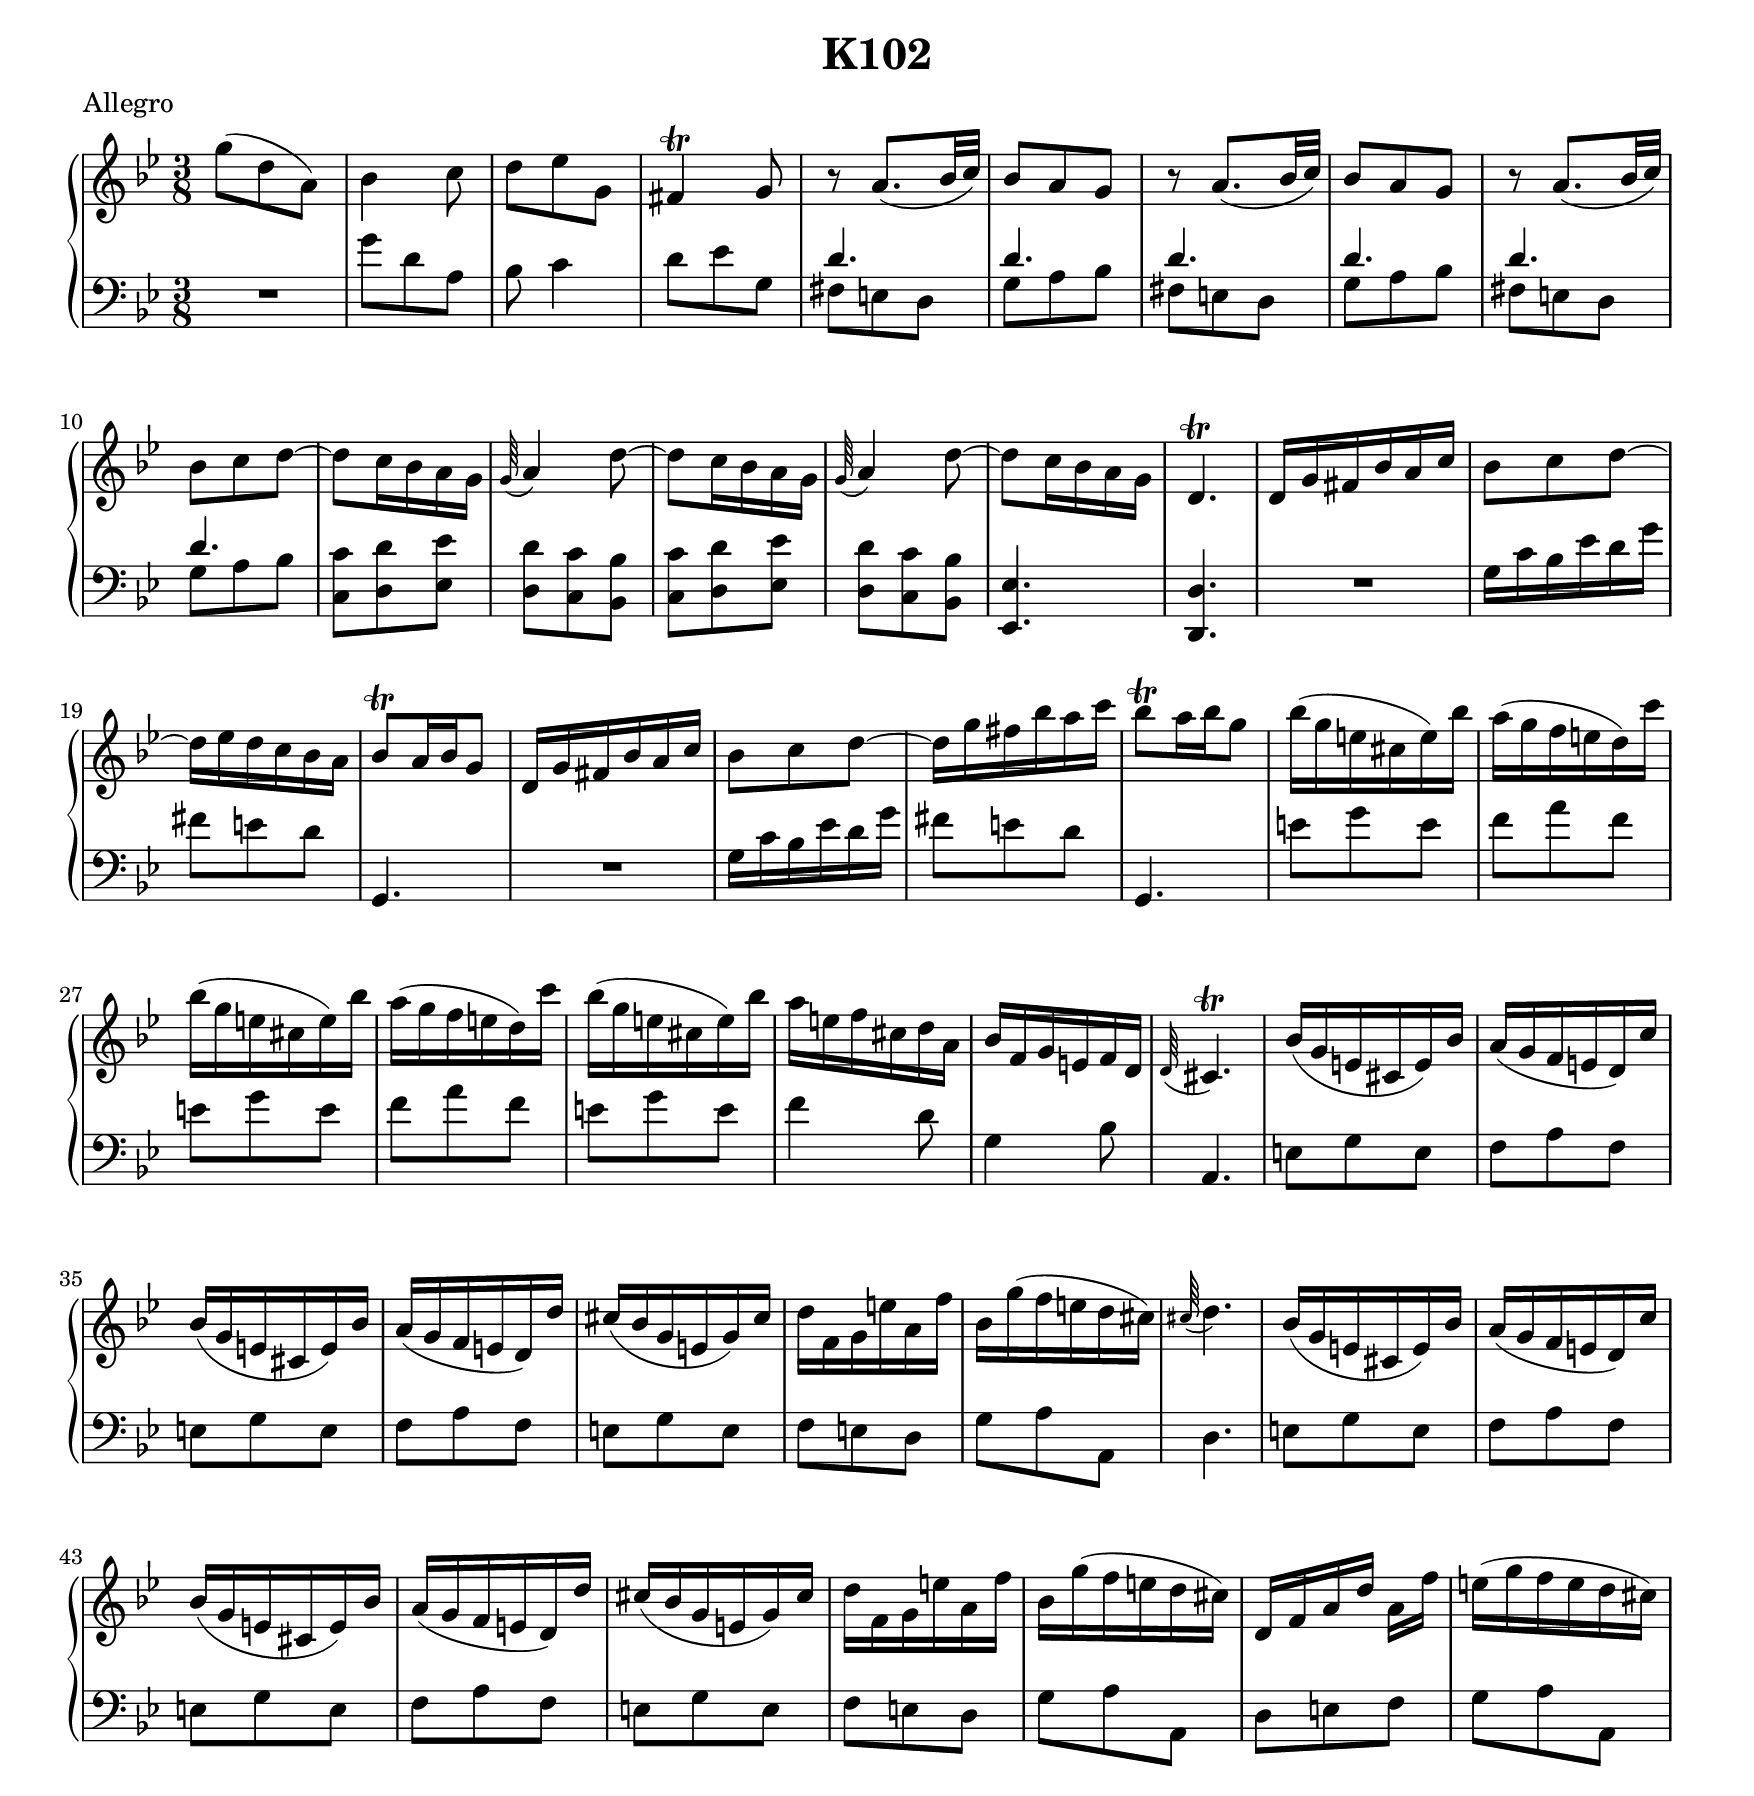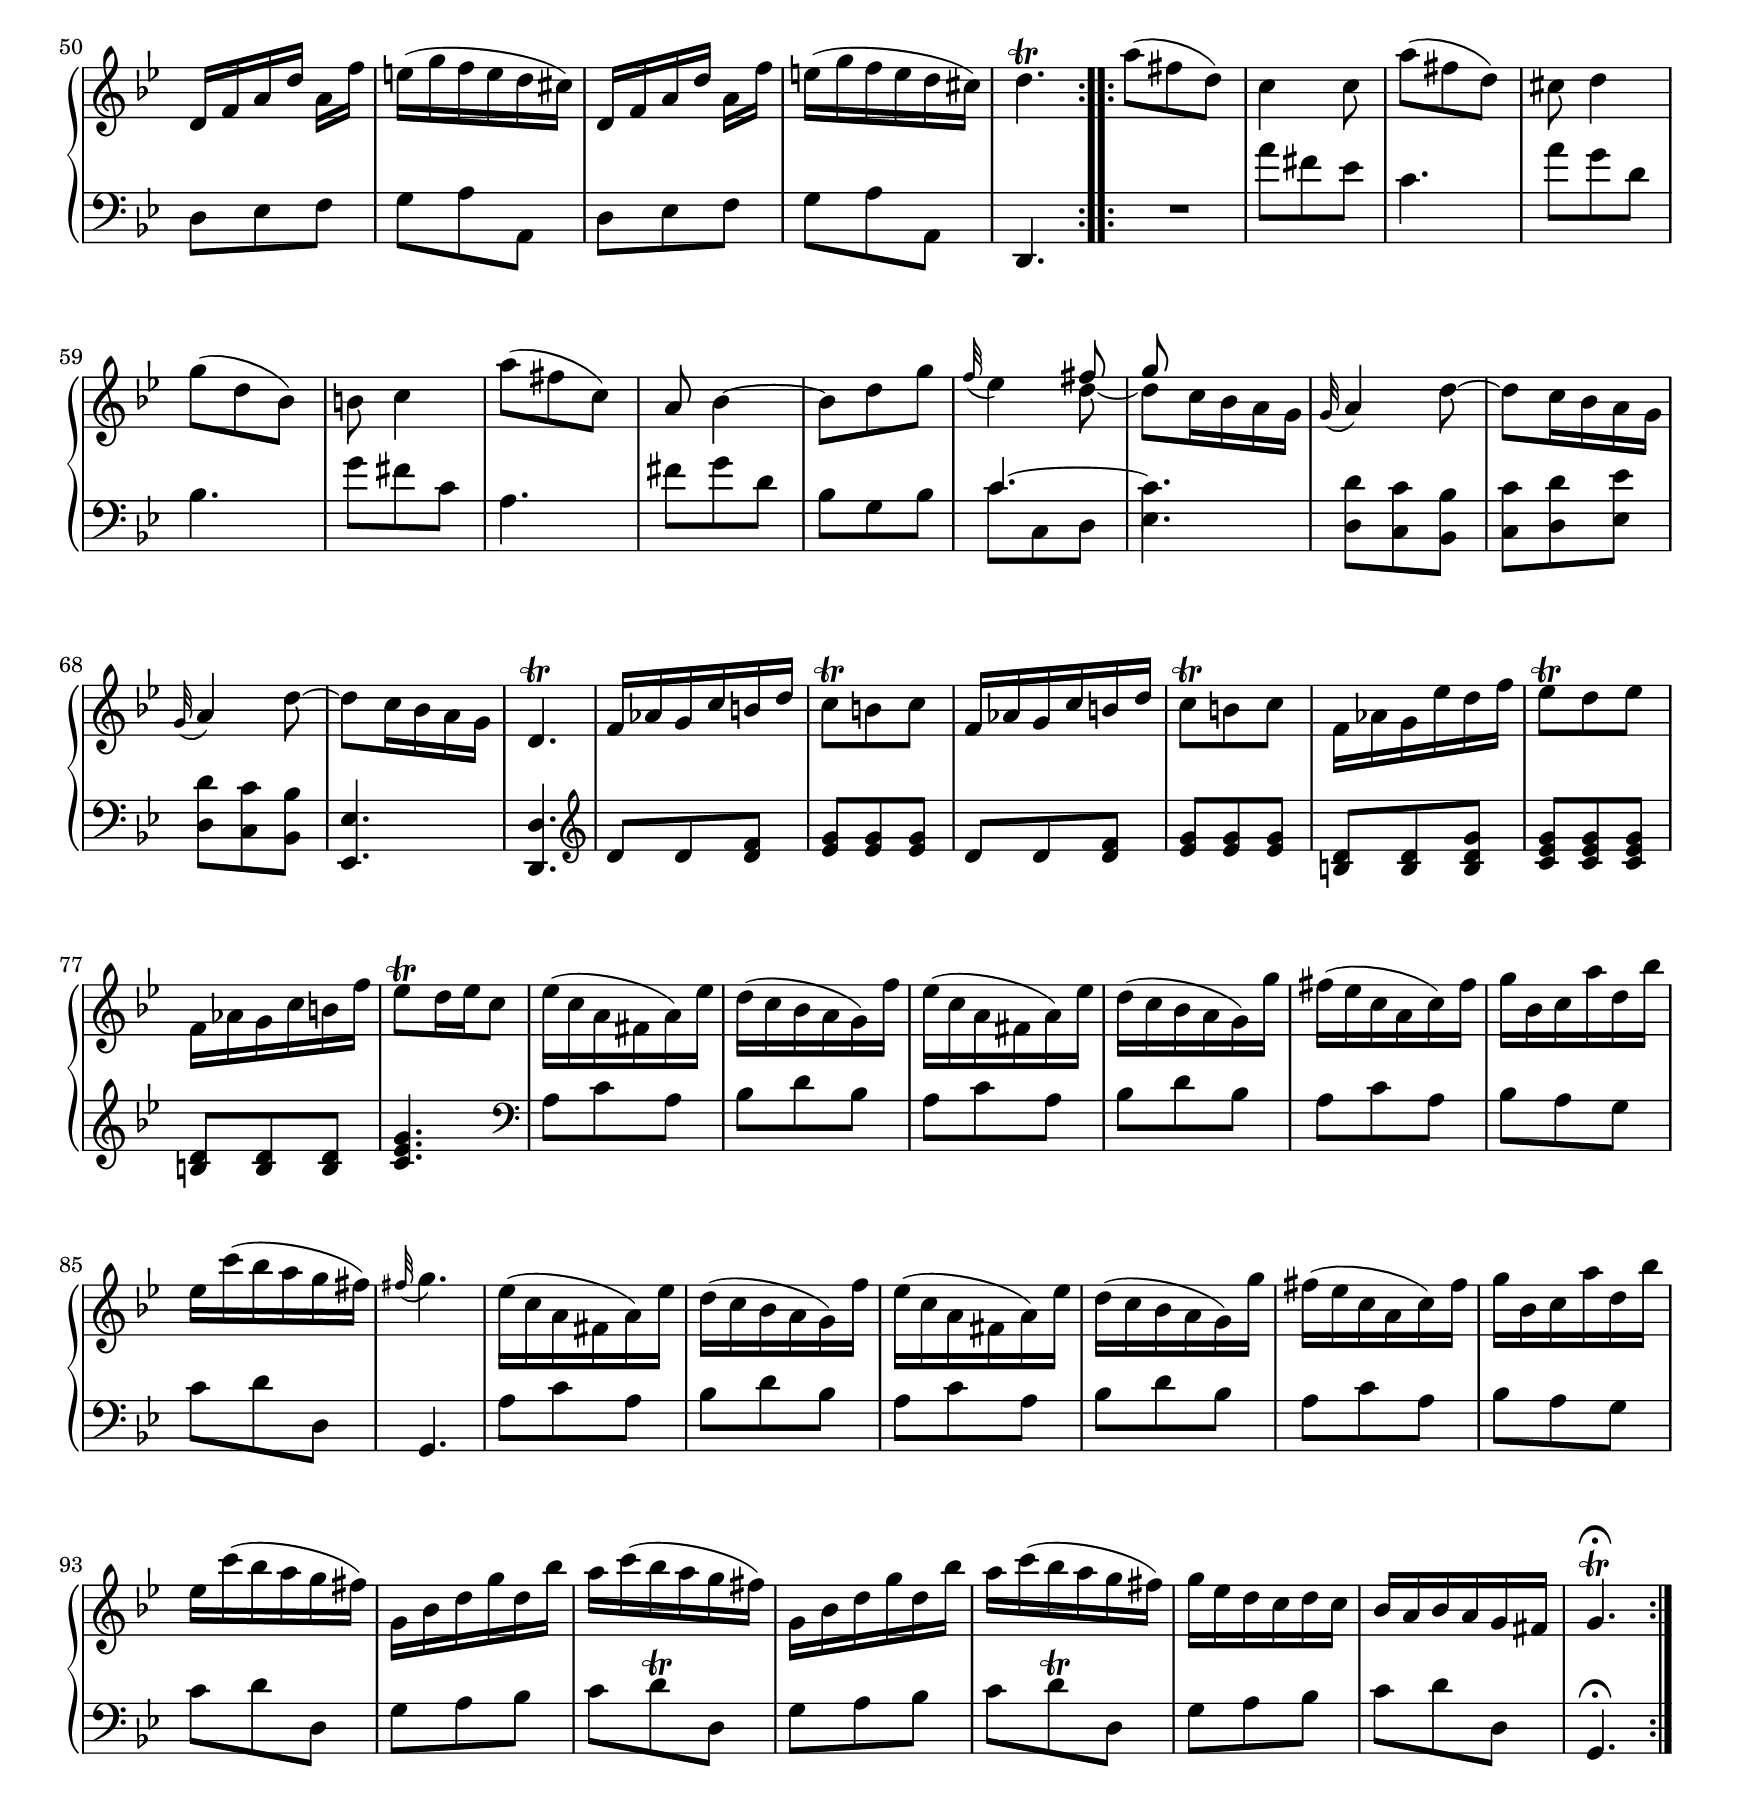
\version "2.18.2"
\version "2.18.2"

su = \stemUp
sd = \stemDown
sn = \stemNeutral
tu = \tieUp
td = \tieDown
tn = \tieNeutral
cstr = \change Staff = "right"
cstl = \change Staff = "left"

global = {
  \key g \minor
  \time 3/8
  \override Staff.NoteCollision #'merge-differently-dotted = ##t
}

right = \relative c''' {
  \global
 
  \repeat volta 2 {
    g8( d a)
    bes4 c8
    d ees g,
    \su fis4-\trill g8
    r a8.( bes32 c)
    
    bes8 a g
    r a8.( bes32 c)
    bes8 a g
    r a8.( bes32 c)
    \sn bes8 c d ~ d c16 bes a g
    
    \repeat unfold 2 {
      \appoggiatura g64 a4 d8 ~
      d c16 bes a g }
    d4.-\trill
    d16 g fis bes a c
    
    bes8 c d ~ 
    d16 ees d c bes a
    bes8-\trill a16 bes g8
    d16 g fis bes a c
    bes8 c d ~ 
    
    d16 g fis bes a c
    bes8-\trill a16 bes g8
    \repeat unfold 2 {
      bes16( g e cis e) bes'
      a( g f e d) c' }
    
    bes16( g e cis e) bes'
    a e f cis d a
    bes f g e f d
    \appoggiatura d64 cis4.-\trill
    
    bes'16( g e cis e ) bes'
    a( g f e d) c'
    bes16( g e cis e ) bes'
    a( g f e d) d'
    cis( bes g e g) cis
    
    d f, g e' a, f'
    bes, g'( f e d cis)
    \appoggiatura cis64 d4.
    bes16( g e cis e ) bes'
    a( g f e d) c'
    bes16( g e cis e ) bes'
    
    a( g f e d) d'
    cis( bes g e g) cis
    d f, g e' a, f'
    bes, g'( f e d cis)
    
    \repeat unfold 3 {
      d, f a d a[ f']
      e( g f e d cis) }
    d4.-\trill
  }
  
  \repeat volta 2 {
    a'8( fis d)
    c4 c8
    a'8( fis d)
    cis8 d4
    g8( d bes)
    b c4
    
    a'8( fis c)
    a bes4 ~
    bes8 d g
    \appoggiatura f32 ees4
    <<{ fis8 g } \\ { d8 ~ d c16 bes a g } >>
    
    \repeat unfold 2 {
      \appoggiatura g32 a4 d8 ~
      d c16 bes a g }
    d4.-\trill
    \repeat unfold 2 {
      f16 aes g c b d
      c8-\trill b c }
    
    f,16 aes g ees' d f
    ees8-\trill d ees
    f,16 aes g c b f'
    ees8-\trill d16 ees c8
    
    ees16( c a fis a) ees'
    d( c bes a g) f'
    ees( c a fis a) ees'
    d( c bes a g) g'
    fis( ees c a c) fis
    
    g bes, c a' d, bes'
    ees, c'( bes a g fis)
    \appoggiatura fis32 g4.
    ees16( c a fis a) ees'
    d( c bes a g) f'
    ees( c a fis a) ees'
    
    d( c bes a g) g'
    fis( ees c a c) fis
    g bes, c a' d, bes'
    ees, c'( bes a g fis)
    
    \repeat unfold 2 {
      g, bes d g d bes'
      a c( bes a g fis)
    }
    g ees d c d c
    bes a bes a g fis
    g4.-\trill-\fermata
  }
}
 
left = \relative c'' {
  \global
  
  \repeat volta 2 {
    R4.
    g8 d a
    bes8 c4
    d8 ees g,
    
    <<{ d'4. d d d d d } \\
      { fis,8 e d g a bes fis e d 
        g a bes fis e d g a bes }>>
    
    <<{ c, d ees d c bes c d ees d c bes }
      { c' d ees d c bes c d ees d c bes } >>
    <ees,, ees'>4. <d d'> R
    
    g'16 c bes ees d g
    fis8 e d
    g,,4. R
    g'16 c bes ees d g
    
    fis8 e d
    g,,4.
    e''8 g e
    f a f
    e g e
    
    f a f
    e g e
    f4 d8
    g,4 bes8
    a,4.
    
    e'8 g e
    f a f
    e g e
    f a f
    e g e
    
    f e d
    g a a,
    d4.
    e8 g e
    f a f
    e g e
    
    f a f
    e g e
    f e d
    g a a,
    d e f
    
    g a a,
    d ees f
    g a a,
    d ees f
    g a a,
    d,4.
  }
  
  \repeat volta 2 {
    R4.
    a'''8 fis ees
    c4.
    a'8 g d
    bes4.
    g'8 fis c
    
    a4.
    fis'8 g d
    bes g bes
    <<{ c4. ~ \sd c } \\ { c8 c, d ees4. }>>
    <d d'>8 <c c'> <bes bes'>
    
    <c c'> <d d'> <ees ees'>
    <d d'> <c c'> <bes bes'>
    <ees, ees'>4.
    <d d'>
    
    \clef treble \repeat unfold 2 {
      d''8 d <d f>
      <ees g> <ees g> <ees g> }
    <b d> <b d> <b d g>
    <c ees g> <c ees g> <c ees g>
    <b d> <b d> <b d>
    <c ees g>4.
    
    \clef bass a8 c a
    bes d bes 
    a c a
    bes d bes
    a c a
    
    bes a g
    c d d,
    g,4.
    a'8 c a
    bes d bes 
    a c a
    
    bes d bes
    a c a
    bes a g
    c d d,
    
    \repeat unfold 2 {
      g a bes
      c d-\trill d, }
    g a bes
    c d d, 
    g,4.-\fermata
  }
}


#(set-global-staff-size 24)

\header {
  title = "K102"
  meter = "Allegro"
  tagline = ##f
}

\paper {
  #(set-paper-size "a3")
  print-page-number = ##f
  between-system-padding = #0.1
  between-system-space = #0.1
  ragged-last-bottom = ##f
  ragged-bottom = ##f
  
  top-margin = 12 \cm
  bottom-margin = .3 \cm
}

\score {
  \new PianoStaff <<
    \new Staff = "right" {
       \right
    }
    \new Staff = "left" { 
      \clef bass \left 
    }
  >>
  \layout { indent = 0 }
}
